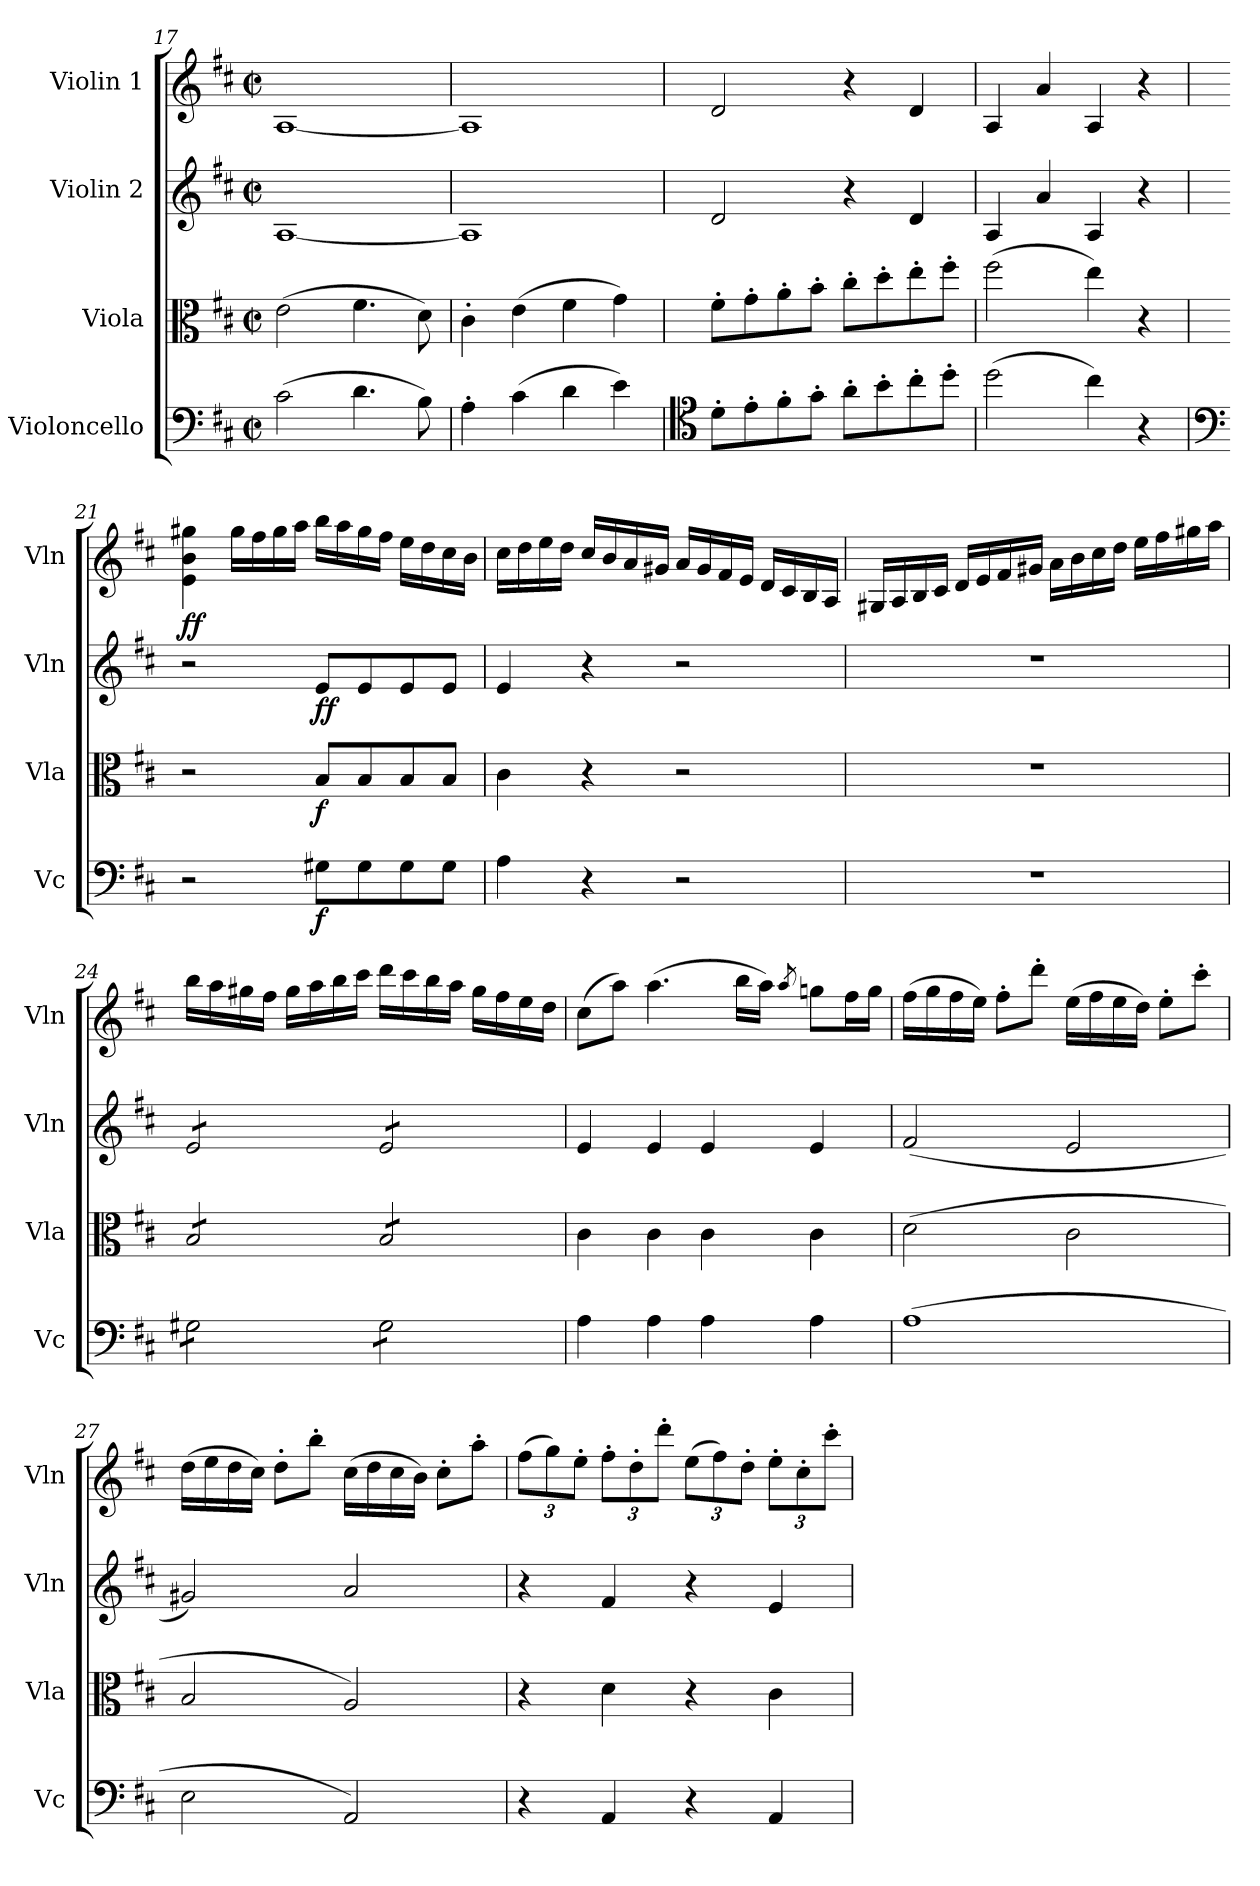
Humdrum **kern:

**kern	**dynam	**kern	**dynam	**kern	**dynam	**kern	**dynam
*part4	*part4	*part3	*part3	*part2	*part2	*part1	*part1
*staff4	*staff4	*staff3	*staff3	*staff2	*staff2	*staff1	*staff1
*I"Violoncello	*	*I"Viola	*	*I"Violin 2	*	*I"Violin 1	*
*I'Vc	*	*I'Vla	*	*I'Vln	*	*I'Vln	*
*clefF4	*	*clefC3	*	*clefG2	*	*clefG2	*
*k[f#c#]	*	*k[f#c#]	*	*k[f#c#]	*	*k[f#c#]	*
*M2/2	*	*M2/2	*	*M2/2	*	*M2/2	*
*met(c|)	*	*met(c|)	*	*met(c|)	*	*met(c|)	*
=17	=17	=17	=17	=17	=17	=17	=17
!	!LO:DY:b	!	!	!	!	!	!
!	!LO:DY:n=1:b	!	!LO:DY:b	!	!	!	!
!	!	!	!LO:DY:n=1:b	!	!	!	!
(2c#\	p other-dynamics	(2e\	p other-dynamics	[1A	.	[1A	.
4.d\	.	4.f#\	.	.	.	.	.
8B\)	.	8d\)	.	.	.	.	.
=18	=18	=18	=18	=18	=18	=18	=18
4A'\	.	4c#'\	.	1A]	.	1A]	.
(4c#\	.	(4e\	.	.	.	.	.
4d\	.	4f#\	.	.	.	.	.
4e\)	.	4g\)	.	.	.	.	.
=19	=19	=19	=19	=19	=19	=19	=19
*clefC4	*	*	*	*	*	*	*
8d'\L	.	8f#'\L	.	2d/	.	2d/	.
8e'\	.	8g'\	.	.	.	.	.
8f#'\	.	8a'\	.	.	.	.	.
8g'\J	.	8b'\J	.	.	.	.	.
8a'\L	.	8cc#'\L	.	4r	.	4r	.
8b'\	.	8dd'\	.	.	.	.	.
8cc#'\	.	8ee'\	.	4d/	.	4d/	.
8dd'\J	.	8ff#'\J	.	.	.	.	.
=20	=20	=20	=20	=20	=20	=20	=20
(2dd\	.	(2ff#\	.	4A/	.	4A/	.
.	.	.	.	4a/	.	4a/	.
4cc#\)	.	4ee\)	.	4A/	.	4A/	.
4r	.	4r	.	4r	.	4r	.
=21	=21	=21	=21	=21	=21	=21	=21
*clefF4	*	*	*	*	*	*	*
!	!	!	!	!	!	!	!LO:DY:b
2r	.	2r	.	2r	.	4e\ 4b\ 4gg#X\	ff
.	.	.	.	.	.	16gg#\LL	.
.	.	.	.	.	.	16ff#\	.
.	.	.	.	.	.	16gg#\	.
.	.	.	.	.	.	16aa\JJ	.
!	!LO:DY:b	!	!LO:DY:b	!	!LO:DY:b	!	!
8G#X\L	f	8B/L	f	8e/L	ff	16bb\LL	.
.	.	.	.	.	.	16aa\	.
8G#\	.	8B/	.	8e/	.	16gg#\	.
.	.	.	.	.	.	16ff#\JJ	.
8G#\	.	8B/	.	8e/	.	16ee\LL	.
.	.	.	.	.	.	16dd\	.
8G#\J	.	8B/J	.	8e/J	.	16cc#\	.
.	.	.	.	.	.	16b\JJ	.
!!LO:PB:g=z
=22	=22	=22	=22	=22	=22	=22	=22
4A\	.	4c#\	.	4e/	.	16cc#\LL	.
.	.	.	.	.	.	16dd\	.
.	.	.	.	.	.	16ee\	.
.	.	.	.	.	.	16dd\JJ	.
4r	.	4r	.	4r	.	16cc#/LL	.
.	.	.	.	.	.	16b/	.
.	.	.	.	.	.	16a/	.
.	.	.	.	.	.	16g#X/JJ	.
2r	.	2r	.	2r	.	16a/LL	.
.	.	.	.	.	.	16g#/	.
.	.	.	.	.	.	16f#/	.
.	.	.	.	.	.	16e/JJ	.
.	.	.	.	.	.	16d/LL	.
.	.	.	.	.	.	16c#/	.
.	.	.	.	.	.	16B/	.
.	.	.	.	.	.	16A/JJ	.
!!LO:LB:g=z
=23	=23	=23	=23	=23	=23	=23	=23
1r	.	1r	.	1r	.	16G#X/LL	.
.	.	.	.	.	.	16A/	.
.	.	.	.	.	.	16B/	.
.	.	.	.	.	.	16c#/JJ	.
.	.	.	.	.	.	16d/LL	.
.	.	.	.	.	.	16e/	.
.	.	.	.	.	.	16f#/	.
.	.	.	.	.	.	16g#X/JJ	.
.	.	.	.	.	.	16a\LL	.
.	.	.	.	.	.	16b\	.
.	.	.	.	.	.	16cc#\	.
.	.	.	.	.	.	16dd\JJ	.
.	.	.	.	.	.	16ee\LL	.
.	.	.	.	.	.	16ff#\	.
.	.	.	.	.	.	16gg#X\	.
.	.	.	.	.	.	16aa\JJ	.
=24	=24	=24	=24	=24	=24	=24	=24
*tremolo	*	*	*	*	*	*	*
*	*	*tremolo	*	*	*	*	*
*	*	*	*	*tremolo	*	*	*
8G#X\L	.	8B/L	.	8e/L	.	16bb\LL	.
.	.	.	.	.	.	16aa\	.
8G#X\	.	8B/	.	8e/	.	16gg#X\	.
.	.	.	.	.	.	16ff#\JJ	.
8G#X\	.	8B/	.	8e/	.	16gg#\LL	.
.	.	.	.	.	.	16aa\	.
8G#X\J	.	8B/J	.	8e/J	.	16bb\	.
.	.	.	.	.	.	16ccc#\JJ	.
8G#\L	.	8B/L	.	8e/L	.	16ddd\LL	.
.	.	.	.	.	.	16ccc#\	.
8G#\	.	8B/	.	8e/	.	16bb\	.
.	.	.	.	.	.	16aa\JJ	.
8G#\	.	8B/	.	8e/	.	16gg#\LL	.
.	.	.	.	.	.	16ff#\	.
8G#\J	.	8B/J	.	8e/J	.	16ee\	.
*	*	*	*	*Xtremolo	*	*	*
*	*	*Xtremolo	*	*	*	*	*
*Xtremolo	*	*	*	*	*	*	*
.	.	.	.	.	.	16dd\JJ	.
!!LO:LB:g=z
=25	=25	=25	=25	=25	=25	=25	=25
4A\	.	4c#\	.	4e/	.	(8cc#\L	.
.	.	.	.	.	.	8aa\J)	.
4A\	.	4c#\	.	4e/	.	(4.aa\	.
4A\	.	4c#\	.	4e/	.	.	.
.	.	.	.	.	.	16bb\LL	.
.	.	.	.	.	.	16aa\JJ)	.
.	.	.	.	.	.	8qaa/	.
4A\	.	4c#\	.	4e/	.	8ggn\L	.
.	.	.	.	.	.	16ff#\L	.
.	.	.	.	.	.	16gg\JJ	.
=26	=26	=26	=26	=26	=26	=26	=26
(1A	.	(2d\	.	(2f#/	.	(16ff#\LL	.
.	.	.	.	.	.	16gg\	.
.	.	.	.	.	.	16ff#\	.
.	.	.	.	.	.	16ee\JJ)	.
.	.	.	.	.	.	8ff#'\L	.
.	.	.	.	.	.	8ddd'\J	.
.	.	2c#\	.	2e/	.	(16ee\LL	.
.	.	.	.	.	.	16ff#\	.
.	.	.	.	.	.	16ee\	.
.	.	.	.	.	.	16dd\JJ)	.
.	.	.	.	.	.	8ee'\L	.
.	.	.	.	.	.	8ccc#'\J	.
=27	=27	=27	=27	=27	=27	=27	=27
2E\	.	2B/	.	2g#X/)	.	(16dd\LL	.
.	.	.	.	.	.	16ee\	.
.	.	.	.	.	.	16dd\	.
.	.	.	.	.	.	16cc#\JJ)	.
.	.	.	.	.	.	8dd'\L	.
.	.	.	.	.	.	8bb'\J	.
2AA/)	.	2A/)	.	2a/	.	(16cc#\LL	.
.	.	.	.	.	.	16dd\	.
.	.	.	.	.	.	16cc#\	.
.	.	.	.	.	.	16b\JJ)	.
.	.	.	.	.	.	8cc#'\L	.
.	.	.	.	.	.	8aa'\J	.
!!LO:PB:g=z
=28	=28	=28	=28	=28	=28	=28	=28
*	*	*	*	*	*	*Xbrackettup	*
4r	.	4r	.	4r	.	(12ff#\L	.
.	.	.	.	.	.	12gg\)	.
.	.	.	.	.	.	12ee'\J	.
4AA/	.	4d\	.	4f#/	.	12ff#'\L	.
.	.	.	.	.	.	12dd'\	.
.	.	.	.	.	.	12ddd'\J	.
4r	.	4r	.	4r	.	(12ee\L	.
.	.	.	.	.	.	12ff#\)	.
.	.	.	.	.	.	12dd'\J	.
4AA/	.	4c#\	.	4e/	.	12ee'\L	.
.	.	.	.	.	.	12cc#'\	.
.	.	.	.	.	.	12ccc#'\J	.
=	=	=	=	=	=	=	=
*-	*-	*-	*-	*-	*-	*-	*-
